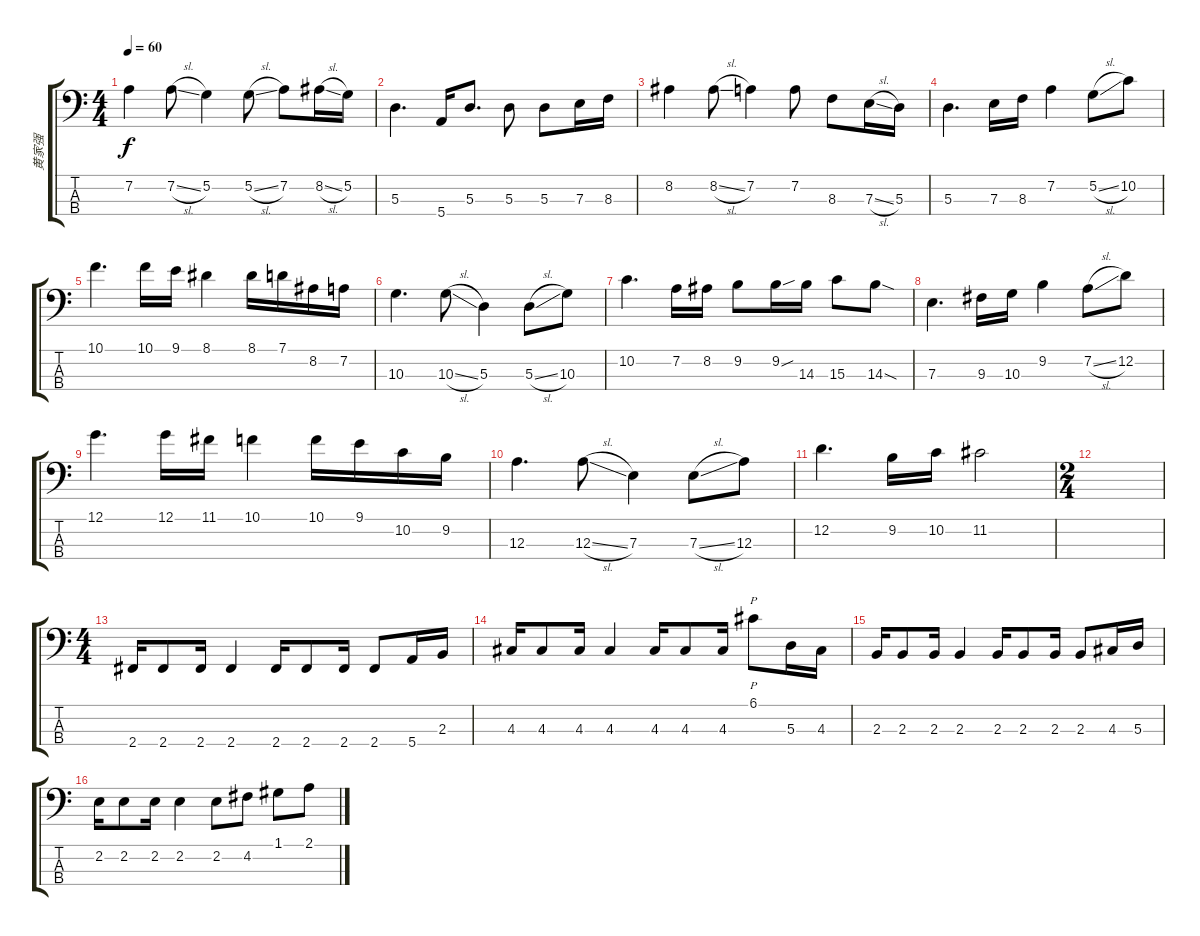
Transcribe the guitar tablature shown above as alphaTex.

\track ("黄家强" "黄家强") {instrument electricbassfinger}
\staff {score tabs}
\tuning (G2 D2 A1 E1) {hide}
\ts (4 4)
\tempo 60
\clef f4
\ks c
7.2.4{dy f} 7.2{sl}.8 5.2.4 5.2{sl}.8 7.2.8 8.2{sl}.16 5.2.16 |
5.3.4{d} 5.4.16 5.3.8{d} 5.3.8 5.3.8 7.3.16 8.3.16 |
8.2.4 8.2{sl}.8 7.2.4 7.2.8 8.3.8 7.3{sl}.16 5.3.16 |
5.3.4{d} 7.3.16 8.3.16 7.2.4 5.2{sl}.8 10.2.8 |
10.1.4{d} 10.1.16 9.1.16 8.1.4 8.1.16 7.1.16 8.2.16 7.2.16 |
10.3.4{d} 10.3{sl}.8 5.3.4 5.3{sl}.8 10.3.8 |
10.2.4{d} 7.2.16 8.2.16 9.2.8 9.2{sou}.16 14.3.16 15.3.8 14.3{sod}.8 |
7.3.4{d} 9.3.16 10.3.16 9.2.4 7.2{sl}.8 12.2.8 |
12.1.4{d} 12.1.16 11.1.16 10.1.4 10.1.16 9.1.16 10.2.16 9.2.16 |
12.3.4{d} 12.3{sl}.8 7.3.4 7.3{sl}.8 12.3.8 |
12.2.4{d} 9.2.16 10.2.16 11.2.2 |
\ts (2 4)
|
\ts (4 4)
2.4.16 2.4.8 2.4.16 2.4.4 2.4.16 2.4.8 2.4.16 2.4.8 5.4.16 2.3.16 |
4.3.16 4.3.8 4.3.16 4.3.4 4.3.16 4.3.8 4.3.16 6.1.8{p} 5.3.16 4.3.16 |
2.3.16 2.3.8 2.3.16 2.3.4 2.3.16 2.3.8 2.3.16 2.3.8 4.3.16 5.3.16 |
2.2.16 2.2.8 2.2.16 2.2.4 2.2.8 4.2.8 1.1.8 2.1.8
